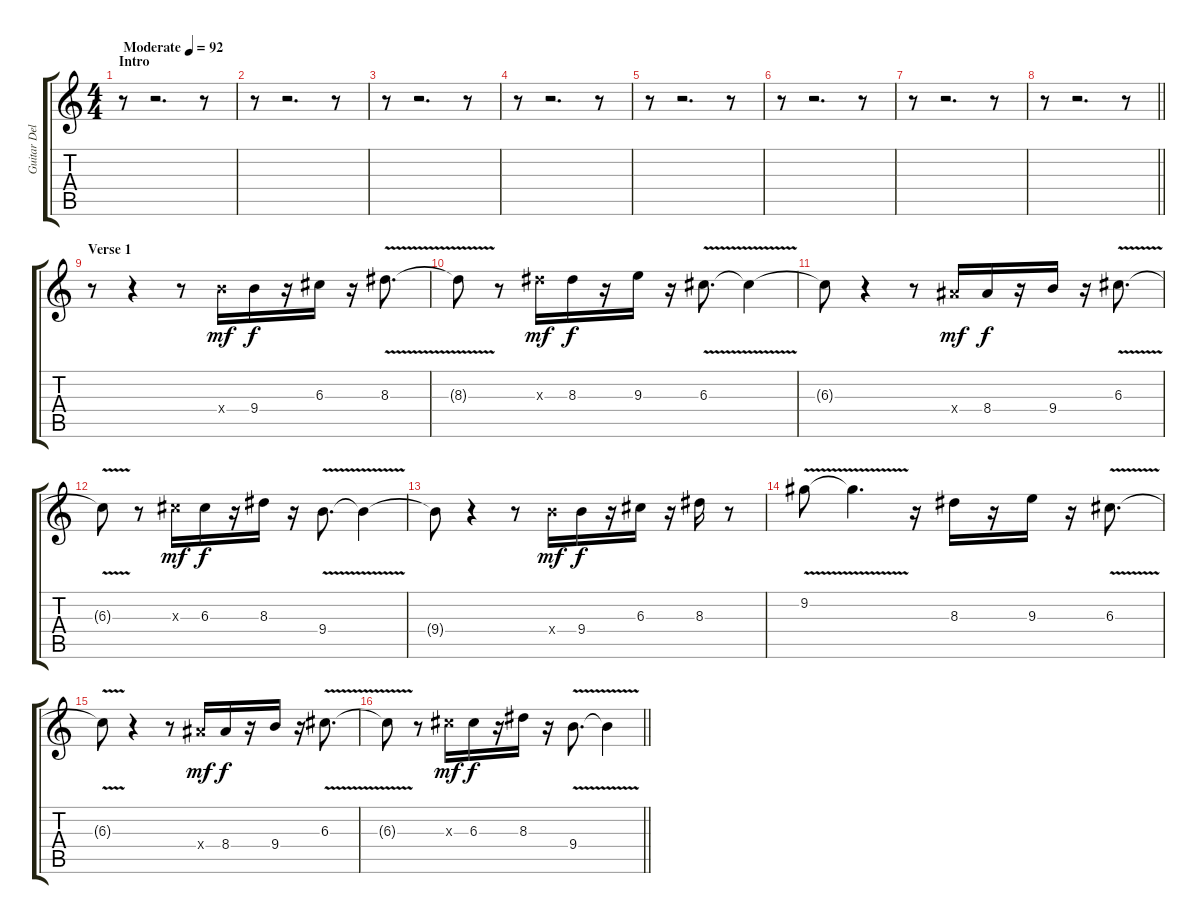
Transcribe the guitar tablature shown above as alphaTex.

\track ("Guitar Delay" "Guitar Del") {instrument distortionguitar}
\staff {score tabs}
\tuning (E4 B3 G3 D3 A2 E2) {hide}
\ts (4 4)
\section ("" "Intro")
\tempo (92 "Moderate")
\clef g2
\ks aminor
r.8{dy mf instrument distortionguitar} r.2{d} r.8 |
r.8 r.2{d} r.8 |
r.8 r.2{d} r.8 |
r.8 r.2{d} r.8 |
r.8 r.2{d} r.8 |
r.8 r.2{d} r.8 |
r.8 r.2{d} r.8 |
\barLineRight lightlight
r.8 r.2{d} r.8 |
\section ("" "Verse 1")
r.8 r.4 r.8 9.4{x}.16 9.4.16{dy f} r.16 6.3.16 r.16 8.3{v}.8{d} |
8.3{t}.8 r.8 8.3{x}.16{dy mf} 8.3.16{dy f} r.16 9.3.16 r.16 6.3{v}.8{d} 6.3{t}.4 |
6.3{t}.8 r.4 r.8 8.4{x}.16{dy mf} 8.4.16{dy f} r.16 9.4.16 r.16 6.3{v}.8{d} |
6.3{t}.8 r.8 6.3{x}.16{dy mf} 6.3.16{dy f} r.16 8.3.16 r.16 9.4{v}.8{d} 9.4{t}.4 |
9.4{t}.8 r.4 r.8 9.4{x}.16{dy mf} 9.4.16{dy f} r.16 6.3.16 r.16 8.3.16 r.8 |
9.2{v}.8 9.2{t}.4{d} r.16 8.3.16 r.16 9.3.16 r.16 6.3{v}.8{d} |
6.3{t}.8 r.4 r.8 8.4{x}.16{dy mf} 8.4.16{dy f} r.16 9.4.16 r.16 6.3{v}.8{d} |
\barLineRight lightlight
6.3{t}.8 r.8 6.3{x}.16{dy mf} 6.3.16{dy f} r.16 8.3.16 r.16 9.4{v}.8{d} 9.4{t}.4
